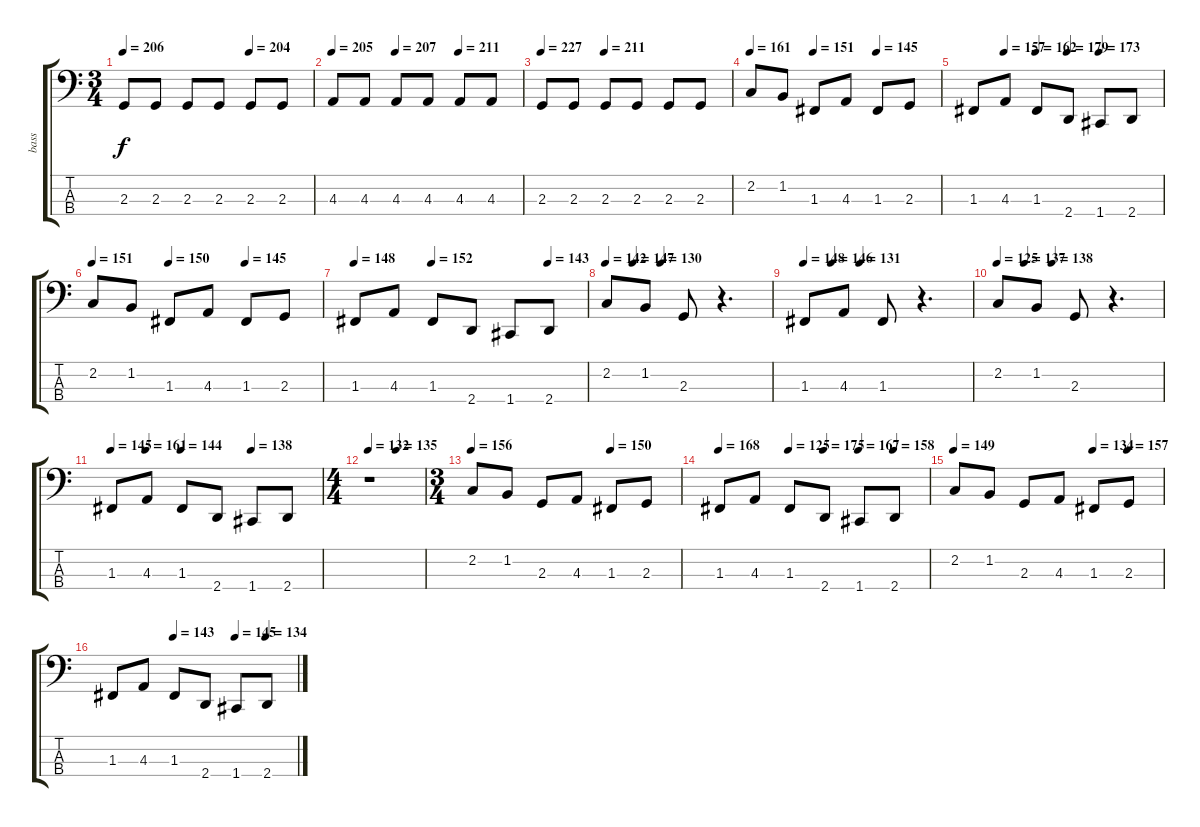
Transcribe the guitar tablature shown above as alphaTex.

\track ("bass" "bass") {instrument electricbassfinger}
\staff {score tabs}
\tuning (Eb2 Bb1 F1 C1) {hide}
\ts (3 4)
\tempo 206
\tempo (204 0.6666666666666666)
\clef f4
\ks c
2.3.8{dy f} 2.3.8 2.3.8 2.3.8 2.3.8 2.3.8 |
\tempo 205
\tempo (207 0.3333333333333333)
\tempo (211 0.6666666666666666)
4.3.8 4.3.8 4.3.8 4.3.8 4.3.8 4.3.8 |
\tempo 227
\tempo (211 0.3333333333333333)
2.3.8 2.3.8 2.3.8 2.3.8 2.3.8 2.3.8 |
\tempo 161
\tempo (151 0.3333333333333333)
\tempo (145 0.6666666666666666)
2.2.8 1.2.8 1.3.8 4.3.8 1.3.8 2.3.8 |
\tempo (157 0.16666666666666666)
\tempo (162 0.3333333333333333)
\tempo (179 0.5)
\tempo (173 0.6666666666666666)
1.3.8 4.3.8 1.3.8 2.4.8 1.4.8 2.4.8 |
\tempo 151
\tempo (150 0.3333333333333333)
\tempo (145 0.6666666666666666)
2.2.8 1.2.8 1.3.8 4.3.8 1.3.8 2.3.8 |
\tempo 148
\tempo (152 0.3333333333333333)
\tempo (143 0.8333333333333334)
1.3.8 4.3.8 1.3.8 2.4.8 1.4.8 2.4.8 |
\tempo 142
\tempo (147 0.16666666666666666)
\tempo (130 0.3333333333333333)
2.2.8 1.2.8 2.3.8 r.4{d} |
\tempo 148
\tempo (146 0.16666666666666666)
\tempo (131 0.3333333333333333)
1.3.8 4.3.8 1.3.8 r.4{d} |
\tempo 125
\tempo (137 0.16666666666666666)
\tempo (138 0.3333333333333333)
2.2.8 1.2.8 2.3.8 r.4{d} |
\tempo 145
\tempo (161 0.16666666666666666)
\tempo (144 0.3333333333333333)
\tempo (138 0.6666666666666666)
1.3.8 4.3.8 1.3.8 2.4.8 1.4.8 2.4.8 |
\ts (4 4)
\tempo 132
\tempo (135 0.5)
r.1 |
\ts (3 4)
\tempo 156
\tempo (150 0.6666666666666666)
2.2.8 1.2.8 2.3.8 4.3.8 1.3.8 2.3.8 |
\tempo 168
\tempo (125 0.3333333333333333)
\tempo (175 0.5)
\tempo (167 0.6666666666666666)
\tempo (158 0.8333333333333334)
1.3.8 4.3.8 1.3.8 2.4.8 1.4.8 2.4.8 |
\tempo 149
\tempo (134 0.6666666666666666)
\tempo (157 0.8333333333333334)
2.2.8 1.2.8 2.3.8 4.3.8 1.3.8 2.3.8 |
\tempo (143 0.3333333333333333)
\tempo (145 0.6666666666666666)
\tempo (134 0.8333333333333334)
1.3.8 4.3.8 1.3.8 2.4.8 1.4.8 2.4.8
